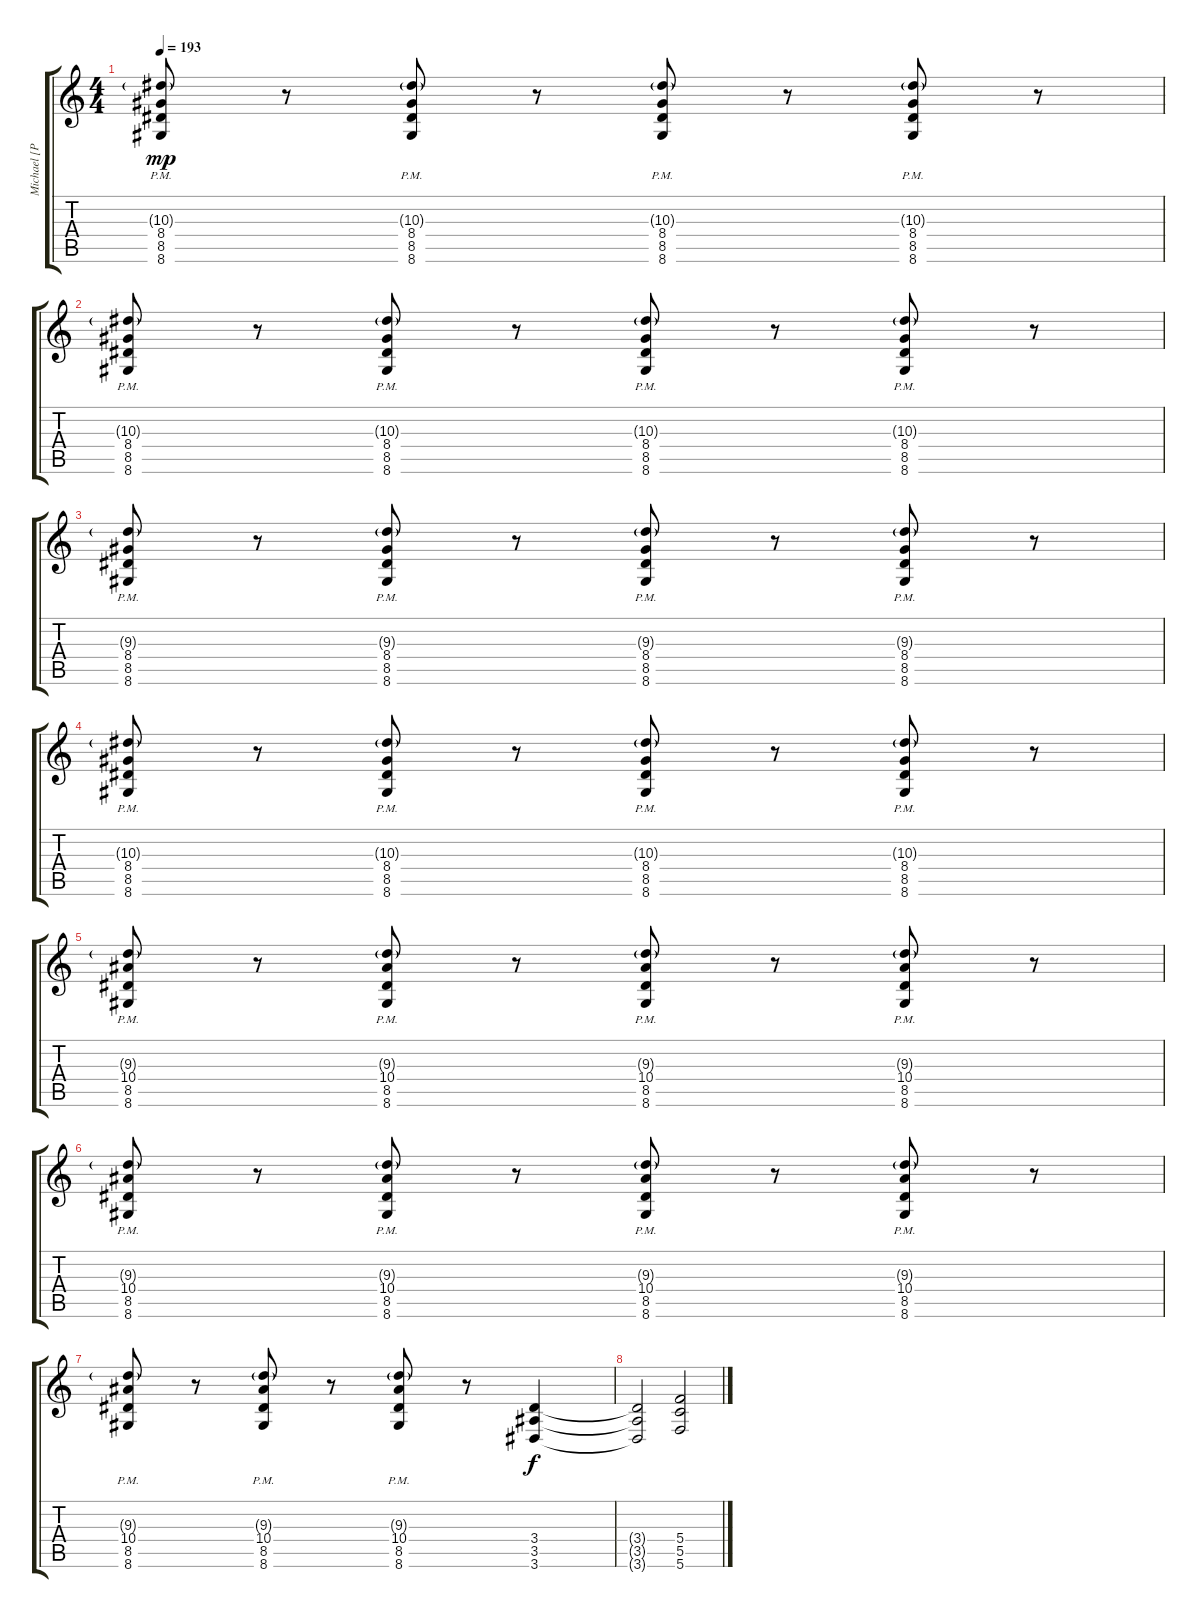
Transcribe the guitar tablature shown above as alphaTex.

\track ("Michael [Padge] Padge" "Michael [P") {instrument distortionguitar}
\staff {score tabs}
\tuning (D4 A3 F3 C3 G2 C2) {hide}
\ts (4 4)
\tempo 193
\clef g2
\ks c
(10.3{g} 8.4{pm} 8.5{pm} 8.6{pm}).8{dy mp volume 13} r.8 (10.3{g} 8.4{pm} 8.5{pm} 8.6{pm}).8 r.8 (10.3{g} 8.4{pm} 8.5{pm} 8.6{pm}).8 r.8 (10.3{g} 8.4{pm} 8.5{pm} 8.6{pm}).8 r.8 |
(10.3{g} 8.4{pm} 8.5{pm} 8.6{pm}).8 r.8 (10.3{g} 8.4{pm} 8.5{pm} 8.6{pm}).8 r.8 (10.3{g} 8.4{pm} 8.5{pm} 8.6{pm}).8 r.8 (10.3{g} 8.4{pm} 8.5{pm} 8.6{pm}).8 r.8 |
(9.3{g} 8.4{pm} 8.5{pm} 8.6{pm}).8 r.8 (9.3{g} 8.4{pm} 8.5{pm} 8.6{pm}).8 r.8 (9.3{g} 8.4{pm} 8.5{pm} 8.6{pm}).8 r.8 (9.3{g} 8.4{pm} 8.5{pm} 8.6{pm}).8 r.8 |
(10.3{g} 8.4{pm} 8.5{pm} 8.6{pm}).8 r.8 (10.3{g} 8.4{pm} 8.5{pm} 8.6{pm}).8 r.8 (10.3{g} 8.4{pm} 8.5{pm} 8.6{pm}).8 r.8 (10.3{g} 8.4{pm} 8.5{pm} 8.6{pm}).8 r.8 |
(9.3{g} 10.4{pm} 8.5{pm} 8.6{pm}).8 r.8 (9.3{g} 10.4{pm} 8.5{pm} 8.6{pm}).8 r.8 (9.3{g} 10.4{pm} 8.5{pm} 8.6{pm}).8 r.8 (9.3{g} 10.4{pm} 8.5{pm} 8.6{pm}).8 r.8 |
(9.3{g} 10.4{pm} 8.5{pm} 8.6{pm}).8 r.8 (9.3{g} 10.4{pm} 8.5{pm} 8.6{pm}).8 r.8 (9.3{g} 10.4{pm} 8.5{pm} 8.6{pm}).8 r.8 (9.3{g} 10.4{pm} 8.5{pm} 8.6{pm}).8 r.8 |
(9.3{g} 10.4{pm} 8.5{pm} 8.6{pm}).8 r.8 (9.3{g} 10.4{pm} 8.5{pm} 8.6{pm}).8 r.8 (9.3{g} 10.4{pm} 8.5{pm} 8.6{pm}).8 r.8 (3.4 3.5 3.6).4{dy f} |
(3.4{t} 3.5{t} 3.6{t}).2 (5.4 5.5 5.6).2
